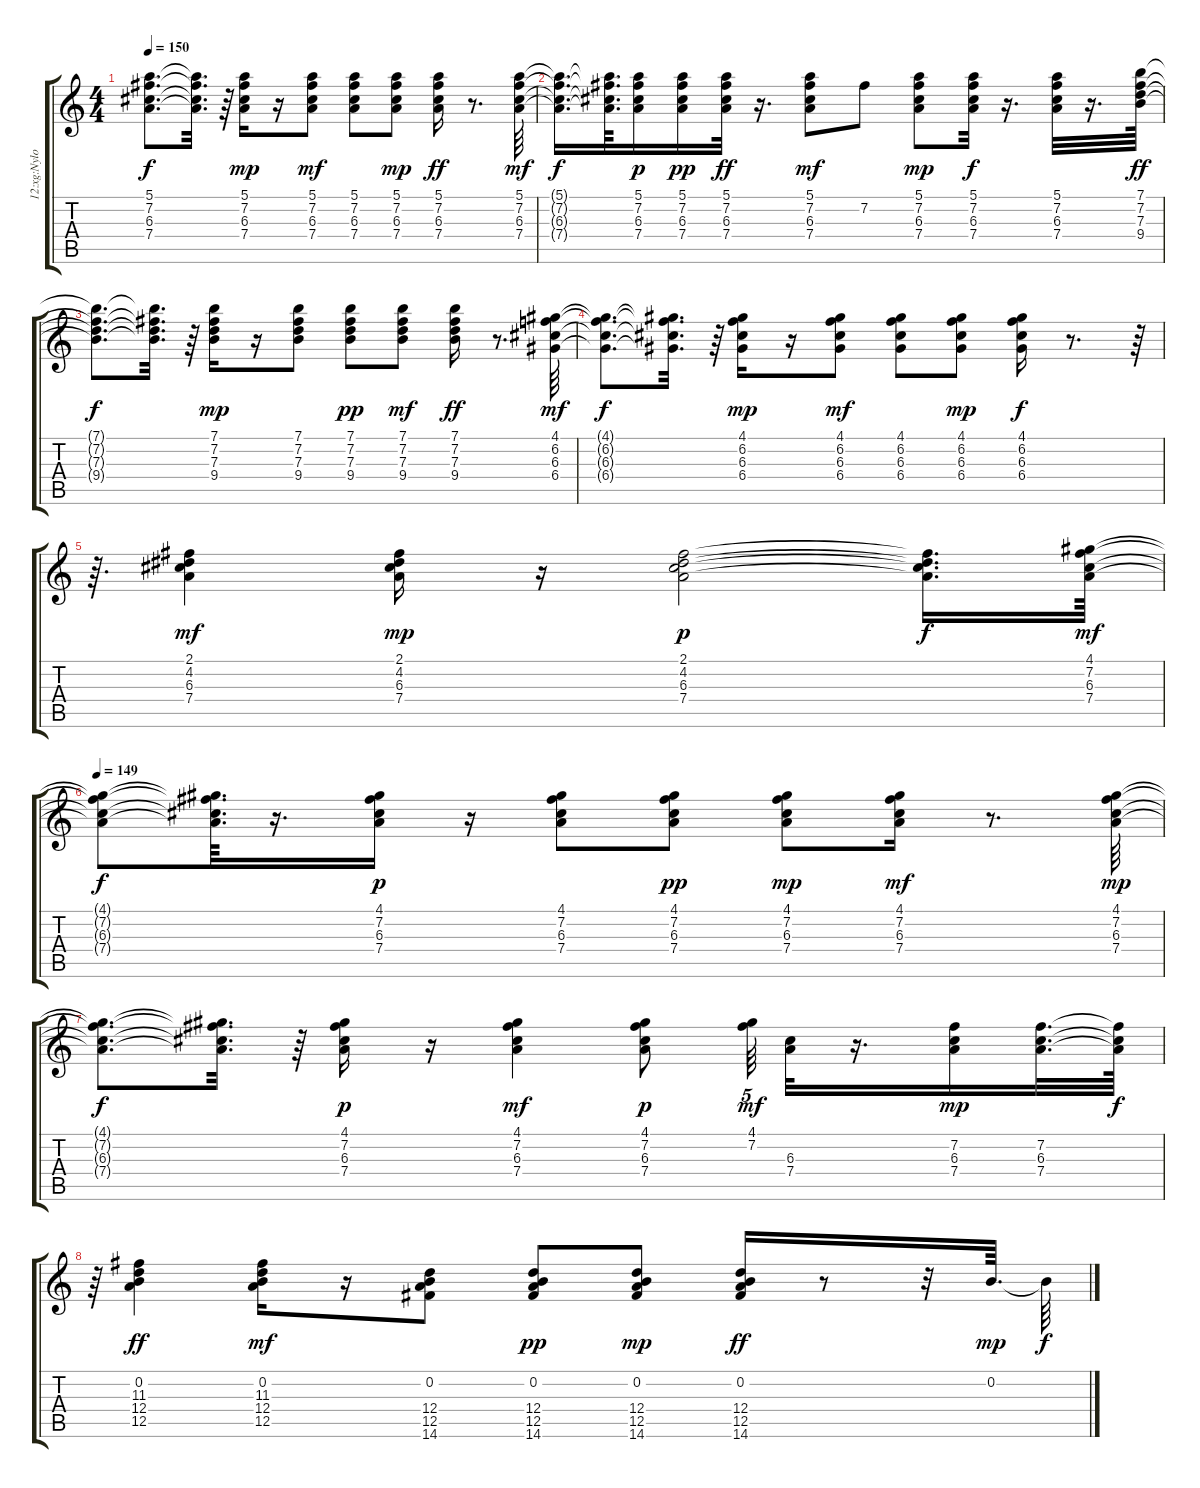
\track ("12:xg:Nylon&Steel" "12:xg:Nylo") {instrument acousticguitarsteel}
\staff {score tabs}
\tuning (E4 B3 G3 D3 A2 E2) {hide}
\ts (4 4)
\tempo 150
\clef g2
\ks c
(5.1{t} 7.2{t} 6.3{t} 7.4{t}).8{d dy f} (5.1{t} 7.2{t} 6.3{t} 7.4{t}).32{d} r.64 (5.1 7.2 6.3 7.4).16{dy mp} r.16 (5.1 7.2 6.3 7.4).8{dy mf} (5.1 7.2 6.3 7.4).8 (5.1 7.2 6.3 7.4).8{dy mp} (5.1 7.2 6.3 7.4).16{dy ff} r.8{d} (5.1 7.2 6.3 7.4).64{dy mf} |
(5.1{t} 7.2{t} 6.3{t} 7.4{t}).16{d dy f} (5.1{t} 7.2{t} 6.3{t} 7.4{t}).64{d} (5.1 7.2 6.3 7.4).16{dy p} (5.1 7.2 6.3 7.4).16{dy pp} (5.1 7.2 6.3 7.4).32{dy ff} r.16{d} (5.1 7.2 6.3 7.4).8{dy mf} 7.2.8 (5.1 7.2 6.3 7.4).8{dy mp} (5.1 7.2 6.3 7.4).32{dy f} r.16{d} (5.1 7.2 6.3 7.4).32 r.16{d} (7.1 7.2 7.3 9.4).64{dy ff} |
(7.1{t} 7.2{t} 7.3{t} 9.4{t}).8{d dy f} (7.1{t} 7.2{t} 7.3{t} 9.4{t}).32{d} r.64 (7.1 7.2 7.3 9.4).16{dy mp} r.16 (7.1 7.2 7.3 9.4).8 (7.1 7.2 7.3 9.4).8{dy pp} (7.1 7.2 7.3 9.4).8{dy mf} (7.1 7.2 7.3 9.4).16{dy ff} r.8{d} (4.1 6.2 6.3 6.4).64{dy mf} |
(4.1{t} 6.2{t} 6.3{t} 6.4{t}).8{d dy f} (4.1{t} 6.2{t} 6.3{t} 6.4{t}).32{d} r.64 (4.1 6.2 6.3 6.4).16{dy mp} r.16 (4.1 6.2 6.3 6.4).8{dy mf} (4.1 6.2 6.3 6.4).8 (4.1 6.2 6.3 6.4).8{dy mp} (4.1 6.2 6.3 6.4).16{dy f} r.8{d} r.64 |
r.64{d} (2.1 4.2 6.3 7.4).4{dy mf} (2.1 4.2 6.3 7.4).16{dy mp} r.16 (2.1 4.2 6.3 7.4).2{dy p} (2.1{t} 4.2{t} 6.3{t} 7.4{t}).16{d dy f} (4.1 7.2 6.3 7.4).64{dy mf} |
\tempo 149
(4.1{t} 7.2{t} 6.3{t} 7.4{t}).8{dy f} (4.1{t} 7.2{t} 6.3{t} 7.4{t}).64{d} r.16{d} (4.1 7.2 6.3 7.4).16{dy p} r.16 (4.1 7.2 6.3 7.4).8 (4.1 7.2 6.3 7.4).8{dy pp} (4.1 7.2 6.3 7.4).8{dy mp} (4.1 7.2 6.3 7.4).16{dy mf} r.8{d} (4.1 7.2 6.3 7.4).64{dy mp} |
(4.1{t} 7.2{t} 6.3{t} 7.4{t}).8{d dy f} (4.1{t} 7.2{t} 6.3{t} 7.4{t}).32{d} r.64 (4.1 7.2 6.3 7.4).16{dy p} r.16 (4.1 7.2 6.3 7.4).4{dy mf} (4.1 7.2 6.3 7.4).8{dy p} (4.1 7.2).64{tu (5 4) dy mf} (6.3 7.4).32 r.16{d} (7.2 6.3 7.4).16{dy mp} (7.2 6.3 7.4).32{d} (7.2{t} 6.3{t} 7.4{t}).64{dy f} |
r.64 (0.2 11.3 12.4 12.5).4{dy ff} (0.2 11.3 12.4 12.5).16{dy mf} r.16 (0.2 12.4 12.5 14.6).8 (0.2 12.4 12.5 14.6).8{dy pp} (0.2 12.4 12.5 14.6).8{dy mp} (0.2 12.4 12.5 14.6).16{dy ff} r.8 r.32 0.2.64{d dy mp} 0.2{t}.64{dy f}
